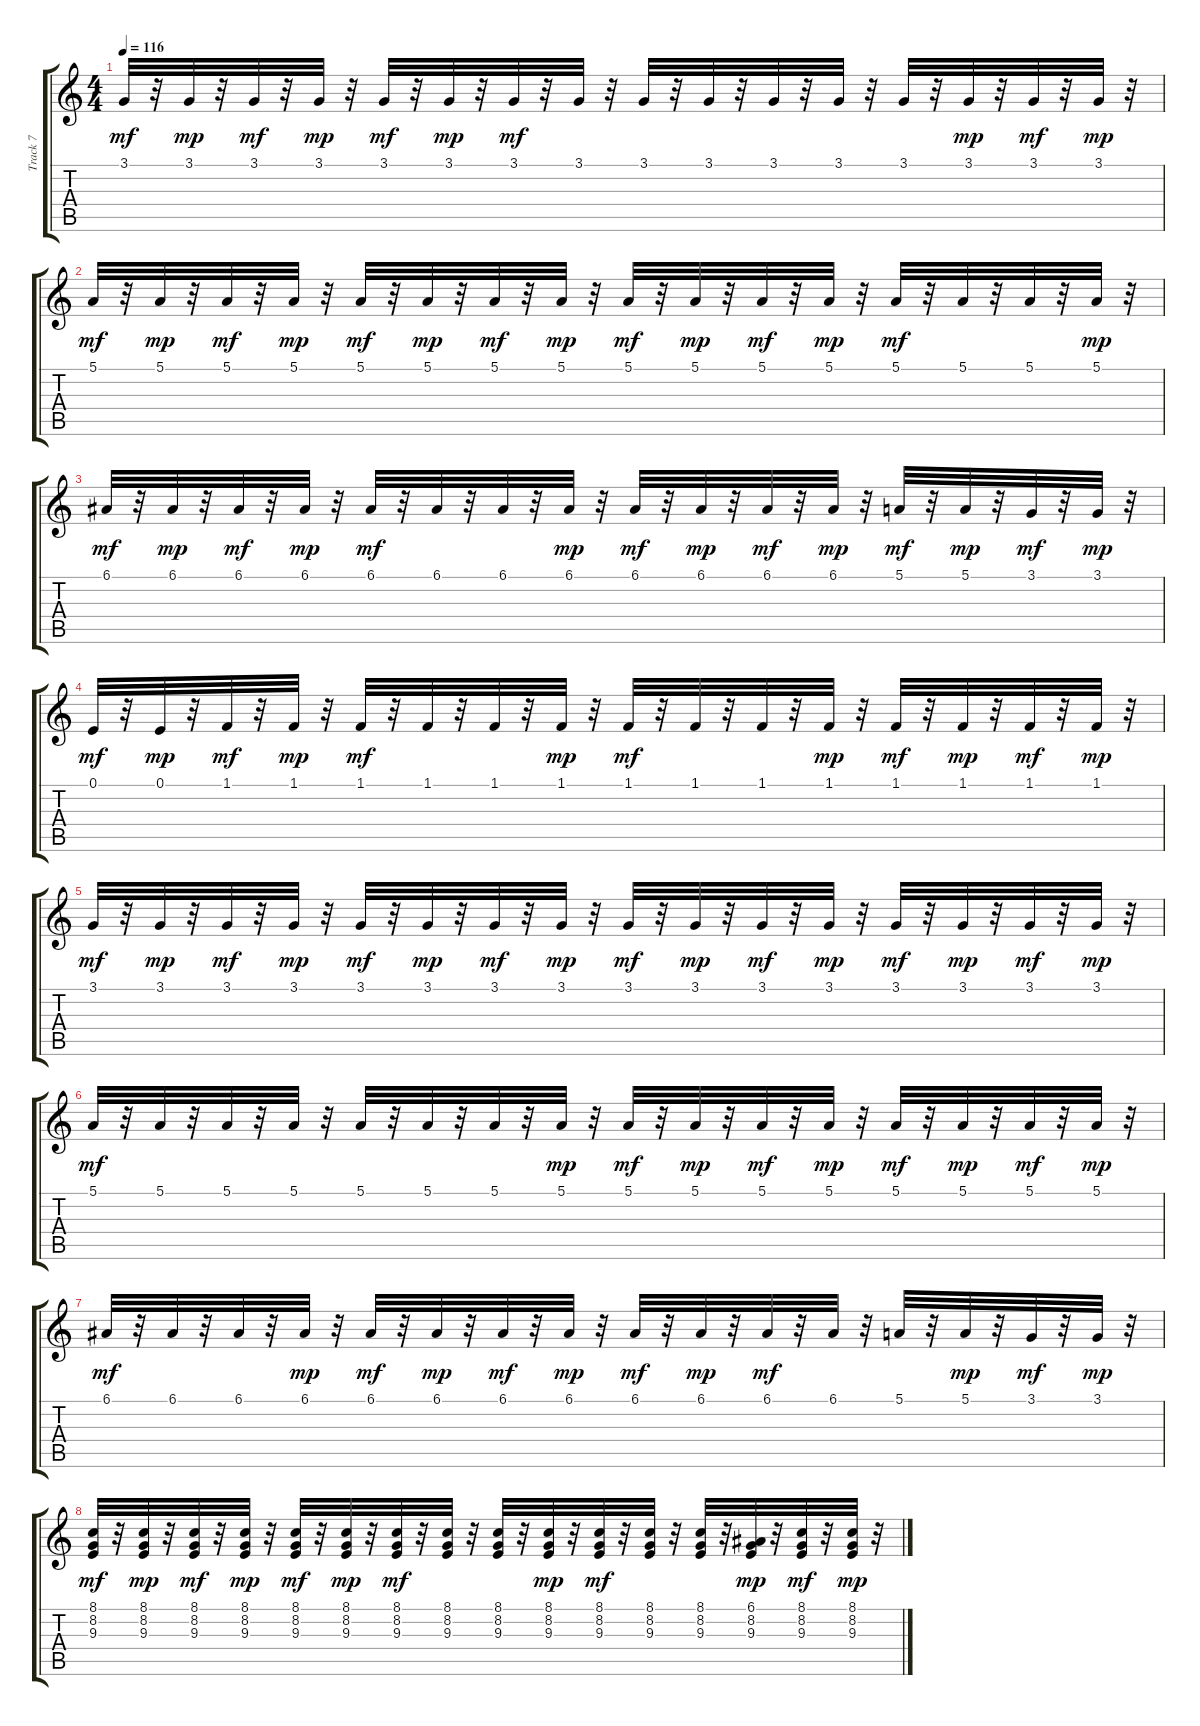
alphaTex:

\track ("Track 7" "Track 7") {instrument lead8bassandlead}
\staff {score tabs}
\tuning (E4 B3 G3 D3 A2 E2) {hide}
\ts (4 4)
\tempo 116
\clef g2
\ks c
3.1.32{dy mf} r.32 3.1.32{dy mp} r.32 3.1.32{dy mf} r.32 3.1.32{dy mp} r.32 3.1.32{dy mf} r.32 3.1.32{dy mp} r.32 3.1.32{dy mf} r.32 3.1.32 r.32 3.1.32 r.32 3.1.32 r.32 3.1.32 r.32 3.1.32 r.32 3.1.32 r.32 3.1.32{dy mp} r.32 3.1.32{dy mf} r.32 3.1.32{dy mp} r.32 |
5.1.32{dy mf} r.32 5.1.32{dy mp} r.32 5.1.32{dy mf} r.32 5.1.32{dy mp} r.32 5.1.32{dy mf} r.32 5.1.32{dy mp} r.32 5.1.32{dy mf} r.32 5.1.32{dy mp} r.32 5.1.32{dy mf} r.32 5.1.32{dy mp} r.32 5.1.32{dy mf} r.32 5.1.32{dy mp} r.32 5.1.32{dy mf} r.32 5.1.32 r.32 5.1.32 r.32 5.1.32{dy mp} r.32 |
6.1.32{dy mf} r.32 6.1.32{dy mp} r.32 6.1.32{dy mf} r.32 6.1.32{dy mp} r.32 6.1.32{dy mf} r.32 6.1.32 r.32 6.1.32 r.32 6.1.32{dy mp} r.32 6.1.32{dy mf} r.32 6.1.32{dy mp} r.32 6.1.32{dy mf} r.32 6.1.32{dy mp} r.32 5.1.32{dy mf} r.32 5.1.32{dy mp} r.32 3.1.32{dy mf} r.32 3.1.32{dy mp} r.32 |
0.1.32{dy mf} r.32 0.1.32{dy mp} r.32 1.1.32{dy mf} r.32 1.1.32{dy mp} r.32 1.1.32{dy mf} r.32 1.1.32 r.32 1.1.32 r.32 1.1.32{dy mp} r.32 1.1.32{dy mf} r.32 1.1.32 r.32 1.1.32 r.32 1.1.32{dy mp} r.32 1.1.32{dy mf} r.32 1.1.32{dy mp} r.32 1.1.32{dy mf} r.32 1.1.32{dy mp} r.32 |
3.1.32{dy mf} r.32 3.1.32{dy mp} r.32 3.1.32{dy mf} r.32 3.1.32{dy mp} r.32 3.1.32{dy mf} r.32 3.1.32{dy mp} r.32 3.1.32{dy mf} r.32 3.1.32{dy mp} r.32 3.1.32{dy mf} r.32 3.1.32{dy mp} r.32 3.1.32{dy mf} r.32 3.1.32{dy mp} r.32 3.1.32{dy mf} r.32 3.1.32{dy mp} r.32 3.1.32{dy mf} r.32 3.1.32{dy mp} r.32 |
5.1.32{dy mf} r.32 5.1.32 r.32 5.1.32 r.32 5.1.32 r.32 5.1.32 r.32 5.1.32 r.32 5.1.32 r.32 5.1.32{dy mp} r.32 5.1.32{dy mf} r.32 5.1.32{dy mp} r.32 5.1.32{dy mf} r.32 5.1.32{dy mp} r.32 5.1.32{dy mf} r.32 5.1.32{dy mp} r.32 5.1.32{dy mf} r.32 5.1.32{dy mp} r.32 |
6.1.32{dy mf} r.32 6.1.32 r.32 6.1.32 r.32 6.1.32{dy mp} r.32 6.1.32{dy mf} r.32 6.1.32{dy mp} r.32 6.1.32{dy mf} r.32 6.1.32{dy mp} r.32 6.1.32{dy mf} r.32 6.1.32{dy mp} r.32 6.1.32{dy mf} r.32 6.1.32 r.32 5.1.32 r.32 5.1.32{dy mp} r.32 3.1.32{dy mf} r.32 3.1.32{dy mp} r.32 |
(8.1 8.2 9.3).32{dy mf} r.32 (8.1 8.2 9.3).32{dy mp} r.32 (8.1 8.2 9.3).32{dy mf} r.32 (8.1 8.2 9.3).32{dy mp} r.32 (8.1 8.2 9.3).32{dy mf} r.32 (8.1 8.2 9.3).32{dy mp} r.32 (8.1 8.2 9.3).32{dy mf} r.32 (8.1 8.2 9.3).32 r.32 (8.1 8.2 9.3).32 r.32 (8.1 8.2 9.3).32{dy mp} r.32 (8.1 8.2 9.3).32{dy mf} r.32 (8.1 8.2 9.3).32 r.32 (8.1 8.2 9.3).32 r.32 (6.1 8.2 9.3).32{dy mp} r.32 (8.1 8.2 9.3).32{dy mf} r.32 (8.1 8.2 9.3).32{dy mp} r.32
